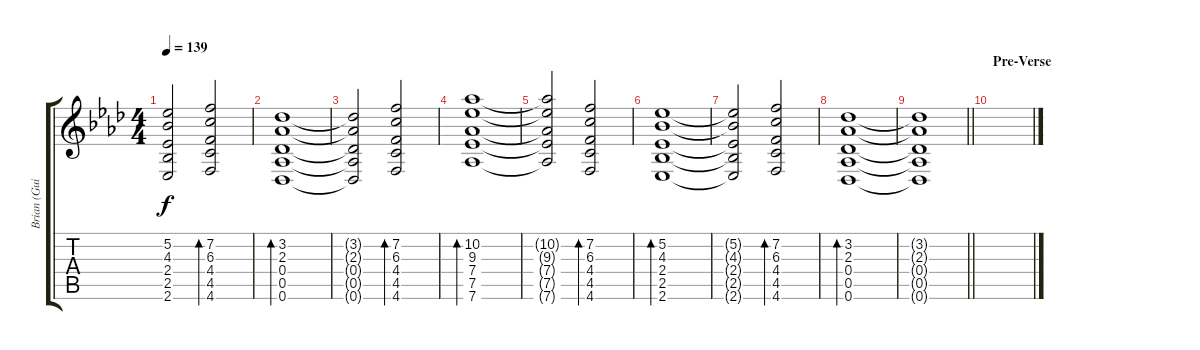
\track ("Brian (Guitar 2)" "Brian (Gui") {instrument electricguitarclean}
\staff {score tabs}
\tuning (Eb4 Bb3 Gb3 Db3 Ab2 Db2) {hide}
\ts (4 4)
\tempo 139
\clef g2
\ks ab
(5.2{t} 4.3{t} 2.4{t} 2.5{t} 2.6{t}).2{dy f} (7.2 6.3 4.4 4.5 4.6).2{bd 240} |
(3.2 2.3 0.4 0.5 0.6).1{bd 240} |
(3.2{t} 2.3{t} 0.4{t} 0.5{t} 0.6{t}).2 (7.2 6.3 4.4 4.5 4.6).2{bd 240} |
(10.2 9.3 7.4 7.5 7.6).1{bd 240} |
(10.2{t} 9.3{t} 7.4{t} 7.5{t} 7.6{t}).2 (7.2 6.3 4.4 4.5 4.6).2{bd 240} |
(5.2 4.3 2.4 2.5 2.6).1{bd 240} |
(5.2{t} 4.3{t} 2.4{t} 2.5{t} 2.6{t}).2 (7.2 6.3 4.4 4.5 4.6).2{bd 240} |
(3.2 2.3 0.4 0.5 0.6).1{bd 240} |
\barLineRight lightlight
(3.2{t} 2.3{t} 0.4{t} 0.5{t} 0.6{t}).1 |
\section ("" "Pre-Verse")
